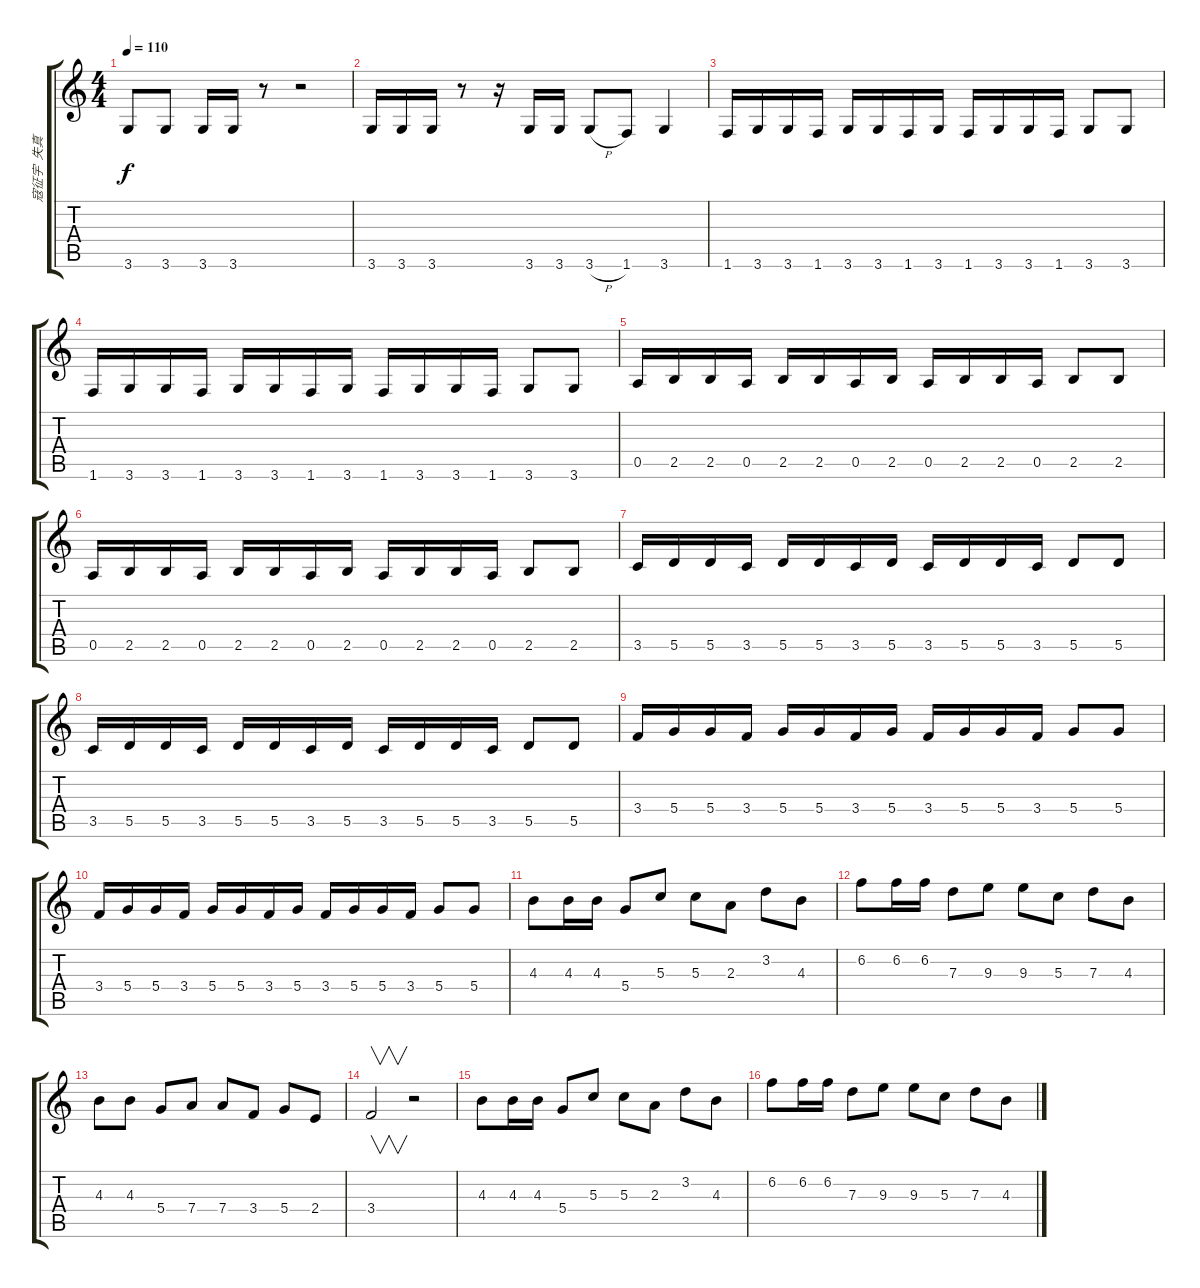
\track ("寇征宇  失真" "寇征宇  失真") {instrument distortionguitar}
\staff {score tabs}
\tuning (E4 B3 G3 D3 A2 E2) {hide}
\ts (4 4)
\tempo 110
\clef g2
\ks c
3.6.8{dy f} 3.6.8 3.6.16 3.6.16 r.8 r.2 |
3.6.16 3.6.16 3.6.16 r.8 r.16 3.6.16 3.6.16 3.6{h}.8 1.6.8 3.6.4 |
1.6.16 3.6.16 3.6.16 1.6.16 3.6.16 3.6.16 1.6.16 3.6.16 1.6.16 3.6.16 3.6.16 1.6.16 3.6.8 3.6.8 |
1.6.16 3.6.16 3.6.16 1.6.16 3.6.16 3.6.16 1.6.16 3.6.16 1.6.16 3.6.16 3.6.16 1.6.16 3.6.8 3.6.8 |
0.5.16 2.5.16 2.5.16 0.5.16 2.5.16 2.5.16 0.5.16 2.5.16 0.5.16 2.5.16 2.5.16 0.5.16 2.5.8 2.5.8 |
0.5.16 2.5.16 2.5.16 0.5.16 2.5.16 2.5.16 0.5.16 2.5.16 0.5.16 2.5.16 2.5.16 0.5.16 2.5.8 2.5.8 |
3.5.16 5.5.16 5.5.16 3.5.16 5.5.16 5.5.16 3.5.16 5.5.16 3.5.16 5.5.16 5.5.16 3.5.16 5.5.8 5.5.8 |
3.5.16 5.5.16 5.5.16 3.5.16 5.5.16 5.5.16 3.5.16 5.5.16 3.5.16 5.5.16 5.5.16 3.5.16 5.5.8 5.5.8 |
3.4.16 5.4.16 5.4.16 3.4.16 5.4.16 5.4.16 3.4.16 5.4.16 3.4.16 5.4.16 5.4.16 3.4.16 5.4.8 5.4.8 |
3.4.16 5.4.16 5.4.16 3.4.16 5.4.16 5.4.16 3.4.16 5.4.16 3.4.16 5.4.16 5.4.16 3.4.16 5.4.8 5.4.8 |
4.3.8 4.3.16 4.3.16 5.4.8 5.3.8 5.3.8 2.3.8 3.2.8 4.3.8 |
6.2.8 6.2.16 6.2.16 7.3.8 9.3.8 9.3.8 5.3.8 7.3.8 4.3.8 |
4.3.8 4.3.8 5.4.8 7.4.8 7.4.8 3.4.8 5.4.8 2.4.8 |
3.4.2{v} r.2 |
4.3.8 4.3.16 4.3.16 5.4.8 5.3.8 5.3.8 2.3.8 3.2.8 4.3.8 |
6.2.8 6.2.16 6.2.16 7.3.8 9.3.8 9.3.8 5.3.8 7.3.8 4.3.8
